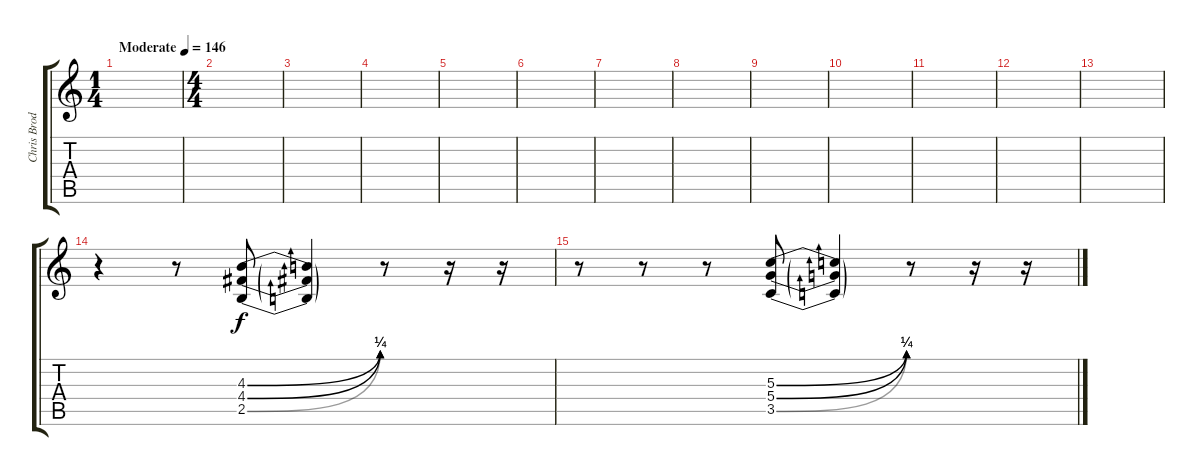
\track ("Chris Broderick Solo" "Chris Brod") {instrument overdrivenguitar}
\staff {score tabs}
\tuning (E4 B3 G3 D3 A2 E2) {hide}
\ts (1 4)
\tempo (146 "Moderate")
\clef g2
\ks c
|
\ts (4 4)
|
|
|
|
|
|
|
|
|
|
|
|
r.4 r.8 (4.3{be (bend 0 0 60 1)} 4.4{be (bend 0 0 60 1)} 2.5{be (bend 0 0 60 1)}).8 (4.3{t} 4.4{t} 2.5{t}).4 r.8 r.16 r.16 |
r.8 r.8 r.8 (5.3{be (bend 0 0 60 1)} 5.4{be (bend 0 0 60 1)} 3.5{be (bend 0 0 60 1)}).8 (5.3{t} 5.4{t} 3.5{t}).4 r.8 r.16 r.16
